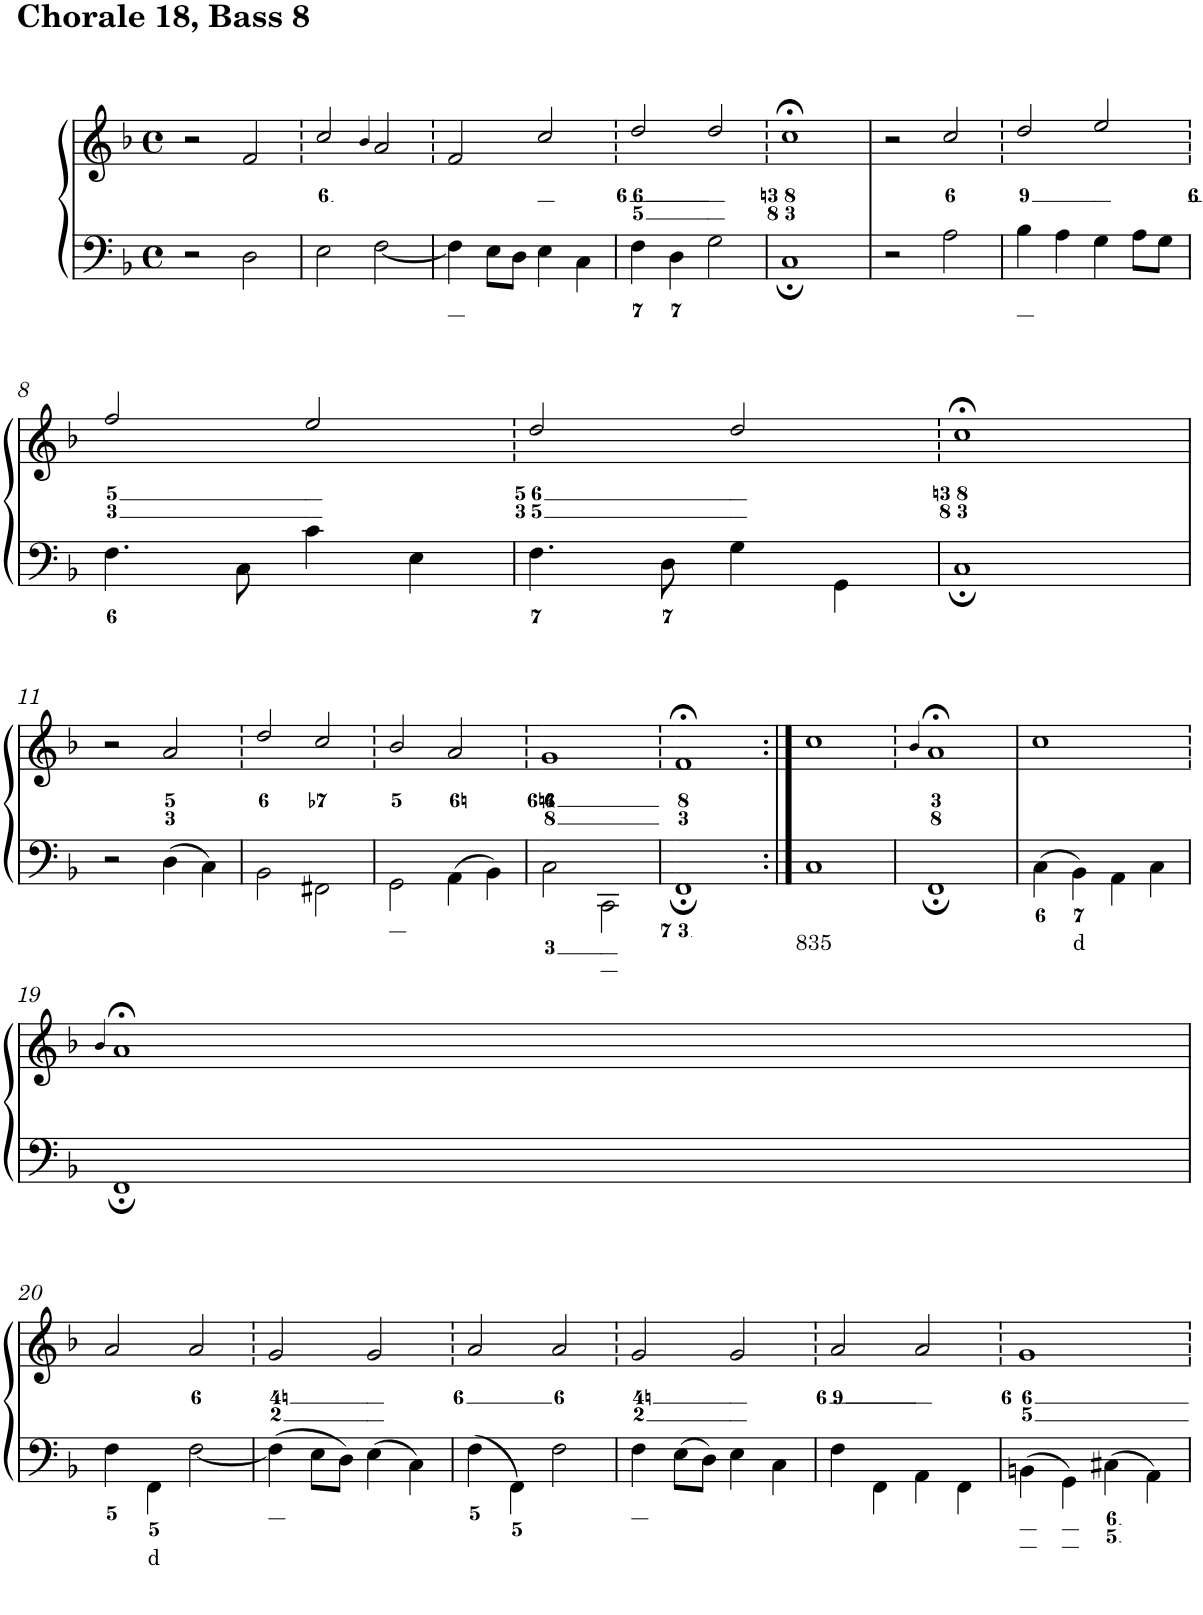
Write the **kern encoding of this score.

**kern	**text	**kern
*part1	*part1	*part1
*staff2	*staff2	*staff1
*I"Piano	*	*
*I'Pno.	*	*
*clefF4	*	*clefG2
*k[b-]	*	*k[b-]
*F:	*	*F:
*M4/4	*	*M4/4
*met(c)	*	*met(c)
=1	=1	=1
2r	.	2r
2D\	.	2f/
=2	=2	=2
2E\	.	2cc/
.	.	4qb-/
[<2F\	.	2a/
=3	=3	=3
4F\]	.	2f/
8E\L	.	.
8D\J	.	.
4E\	.	2cc/
4C\	.	.
=4	=4	=4
4F\	.	2dd/
4D\	.	.
2G\	.	2dd/
=5	=5	=5
1C;	.	1cc;<
=6	=6	=6
2r	.	2r
2A\	.	2cc/
=7	=7	=7
4B-\	.	2dd/
4A\	.	.
4G\	.	2ee/
8A\L	.	.
8G\J	.	.
!!LO:LB:g=z
=8	=8	=8
4.F\	.	2ff/
8C\	.	.
4c\	.	2ee/
4E\	.	.
=9	=9	=9
4.F\	.	2dd/
8D\	.	.
4G\	.	2dd/
4GG\	.	.
=10	=10	=10
1C;	.	1cc;<
!!LO:LB:g=z
=11	=11	=11
2r	.	2r
4D\	.	2a/
4C\	.	.
=12	=12	=12
2BB-\	.	2dd/
2FF#X\	.	2cc/
=13	=13	=13
2GG\	.	2b-/
4AA\	.	2a/
4BB-\	.	.
=14	=14	=14
2C\	.	1g
2CC\	.	.
=15	=15	=15
1FF;	.	1f;<
=16:|!	=16:|!	=16:|!
!	!LO:LY:b	!
1C	835	1cc
=17	=17	=17
.	.	4qb-/
1FF;	.	1a;<
=18	=18	=18
4C\	.	1cc
!	!LO:LY:b	!
4BB-\	d	.
4AA\	.	.
4C\	.	.
!!LO:LB:g=z
=19	=19	=19
.	.	4qb-/
1FF;	.	1a;<
!!LO:LB:g=z
=20	=20	=20
4F\	.	2a/
!	!LO:LY:b	!
4FF\	d	.
[<2F\	.	2a/
=21	=21	=21
4F\]	.	2g/
8E\L	.	.
8D\J	.	.
4E\	.	2g/
4C\	.	.
=22	=22	=22
4F\	.	2a/
4FF\	.	.
2F\	.	2a/
=23	=23	=23
4F\	.	2g/
8E\L	.	.
8D\J	.	.
4E\	.	2g/
4C\	.	.
=24	=24	=24
4F\	.	2a/
4FF\	.	.
4AA\	.	2a/
4FF\	.	.
=25	=25	=25
4BBn\	.	1g
4GG\	.	.
4C#X\	.	.
4AA\	.	.
=	=	=
*-	*-	*-
